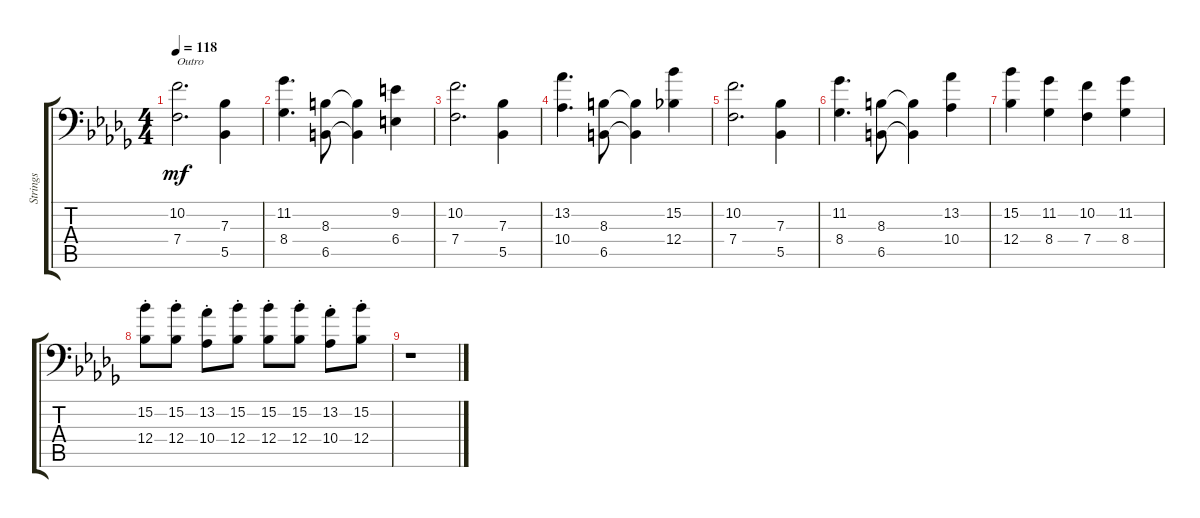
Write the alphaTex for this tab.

\track ("Strings" "Strings") {instrument stringensemble1}
\staff {score tabs}
\tuning (C4 G3 Eb3 Bb2 F2 Bb1) {hide}
\ts (4 4)
\tempo 118
\clef f4
\ks db
(10.2 7.4).2{d txt "Outro" dy mf} (7.3 5.5).4 |
(11.2 8.4).4{d} (8.3 6.5).8 (8.3{t} 6.5{t}).4 (9.2 6.4).4 |
(10.2 7.4).2{d} (7.3 5.5).4 |
(13.2 10.4).4{d} (8.3 6.5).8 (8.3{t} 6.5{t}).4 (15.2 12.4).4 |
(10.2 7.4).2{d} (7.3 5.5).4 |
(11.2 8.4).4{d} (8.3 6.5).8 (8.3{t} 6.5{t}).4 (13.2 10.4).4 |
(15.2 12.4).4 (11.2 8.4).4 (10.2 7.4).4 (11.2 8.4).4 |
(15.2{st} 12.4{st}).8 (15.2{st} 12.4{st}).8 (13.2{st} 10.4{st}).8 (15.2{st} 12.4{st}).8 (15.2{st} 12.4{st}).8 (15.2{st} 12.4{st}).8 (13.2{st} 10.4{st}).8 (15.2{st} 12.4{st}).8 |
r.1
